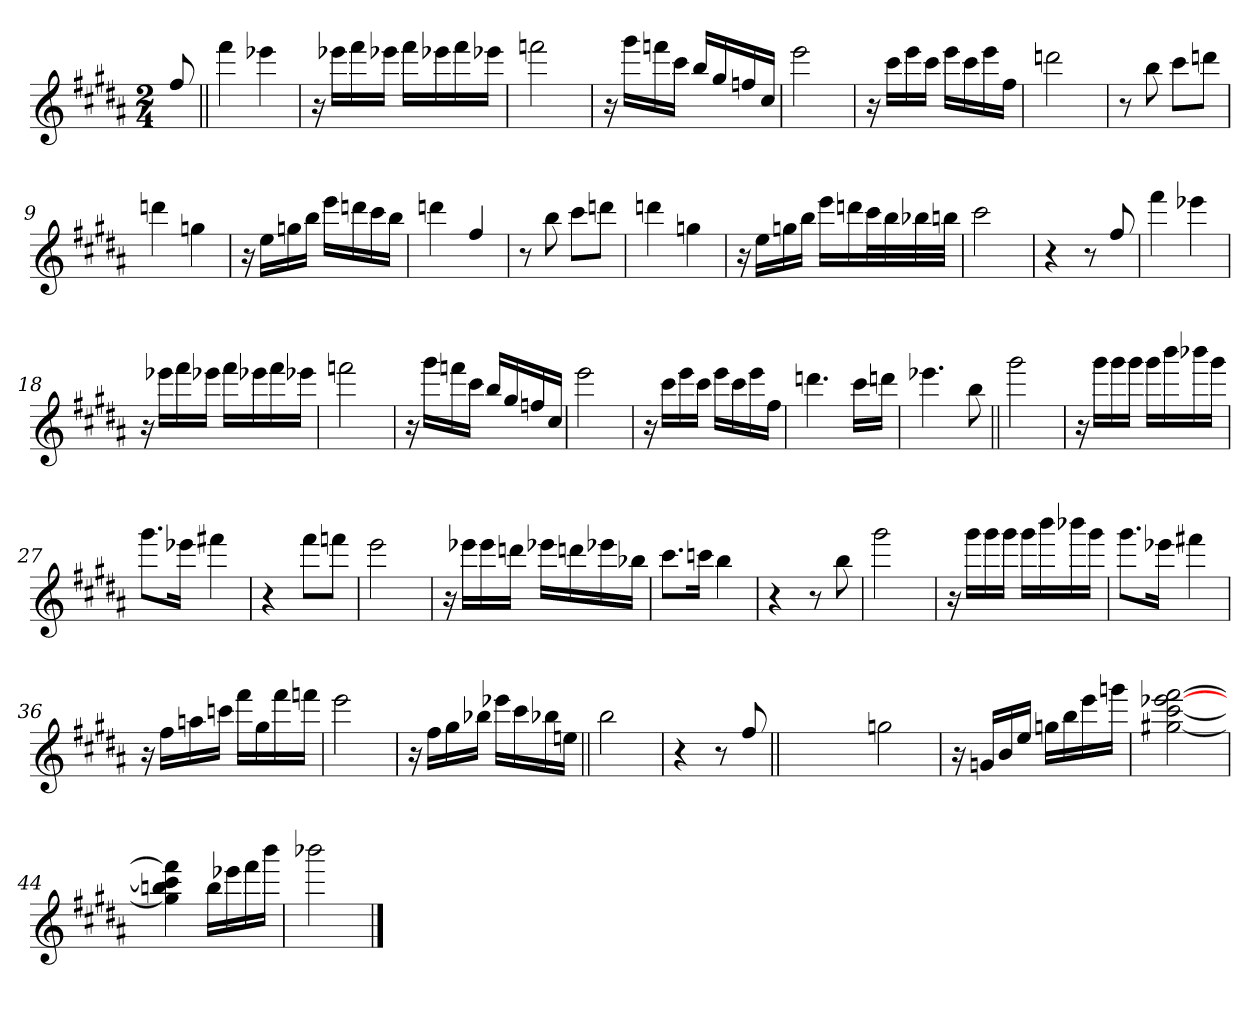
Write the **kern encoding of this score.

**kern
*part1
*staff1
*clefG2
*k[f#c#g#d#a#]
*B:
*M2/4
=
8ff#/
=1||
4fff#\
4eee-X\
=2
16r
16eee-X\LL
16fff#\
16eee-X\JJ
16fff#\LL
16eee-X\
16fff#\
16eee-X\JJ
=3
2fffn\
=4
16r
16ggg#\LL
16fffn\
16ccc#\JJ
16bb/LL
16gg#/
16ffn/
16cc#/JJ
=5
2eee\
!!LO:LB:g=z
=6
16r
16ccc#\LL
16eee\
16ccc#\JJ
16eee\LL
16ccc#\
16eee\
16ff#\JJ
=7
2dddn\
=8
8r
8bb\
8ccc#\L
8dddn\J
=9
4dddn\
4ggn\
=10
16r
16ee\LL
16ggn\
16bb\JJ
16eee\LL
16dddn\
16ccc#\
16bb\JJ
!!LO:LB:g=z
=11
4dddn\
4ff#/
=12
8r
8bb\
8ccc#\L
8dddn\J
=13
4dddn\
4ggn\
=14
16r
16ee\LL
16ggn\
16bb\JJ
16eee\LL
16dddn\
32ccc#\L
32bb\
32bb-X\
32bbn\JJJ
=15
2ccc#\
!!LO:LB:g=z
=16
4r
8r
8ff#/
=17
4fff#\
4eee-X\
=18
16r
16eee-X\LL
16fff#\
16eee-X\JJ
16fff#\LL
16eee-X\
16fff#\
16eee-X\JJ
=19
2fffn\
=20
16r
16ggg#\LL
16fffn\
16ccc#\JJ
16bb/LL
16gg#/
16ffn/
16cc#/JJ
!!LO:LB:g=z
=21
2eee\
=22
16r
16ccc#\LL
16eee\
16ccc#\JJ
16eee\LL
16ccc#\
16eee\
16ff#\JJ
=23
4.dddn\
16ccc#\LL
16dddn\JJ
=24
4.eee-X\
8bb\
=25||
2ggg#\
!!LO:LB:g=z
=26
16r
16ggg#\LL
16ggg#\
16ggg#\JJ
16ggg#\LL
16bbb\
16bbb-X\
16ggg#\JJ
=27
8.ggg#\L
16eee-X\Jk
4fff#X\
=28
4r
8fff#\L
8fffn\J
=29
2eee\
=30
16r
16eee-X\LL
16eee-\
16dddn\JJ
16eee-X\LL
16dddn\
16eee-X\
16bb-X\JJ
!!LO:LB:g=z
=31
8.ccc#\L
16cccn\Jk
4bb\
=32
4r
8r
8bb\
=33
2ggg#\
=34
16r
16ggg#\LL
16ggg#\
16ggg#\JJ
16ggg#\LL
16bbb\
16bbb-X\
16ggg#\JJ
=35
8.ggg#\L
16eee-X\Jk
4fff#X\
!!LO:LB:g=z
=36
16r
16ff#\LL
16aan\
16cccn\JJ
16fff#\LL
16gg#\
16fff#\
16fffn\JJ
=37
2eee\
=38
16r
16ff#\LL
16gg#\
16bb-X\JJ
16eee-X\LL
16ccc#\
16bb-X\
16een\JJ
=39||
2bb\
=40
4r
8r
8ff#/
=40X401||
2ryy
!!LO:LB:g=z
=41-
2ggn\
=42
16r
16gn/LL
16b/
16ee/JJ
16ggn\LL
16bb\
16eee\
16gggn\JJ
=43
[2gg#X\ [2ccc#\ [2eee-X\ [2fff#\
=44
4gg#\] 4bbn\ 4ccc#\] 4fff#\]
16bb\LL
16eee-X\
16fff#\
16bbb\JJ
=45
2bbb-X\
==
*-
